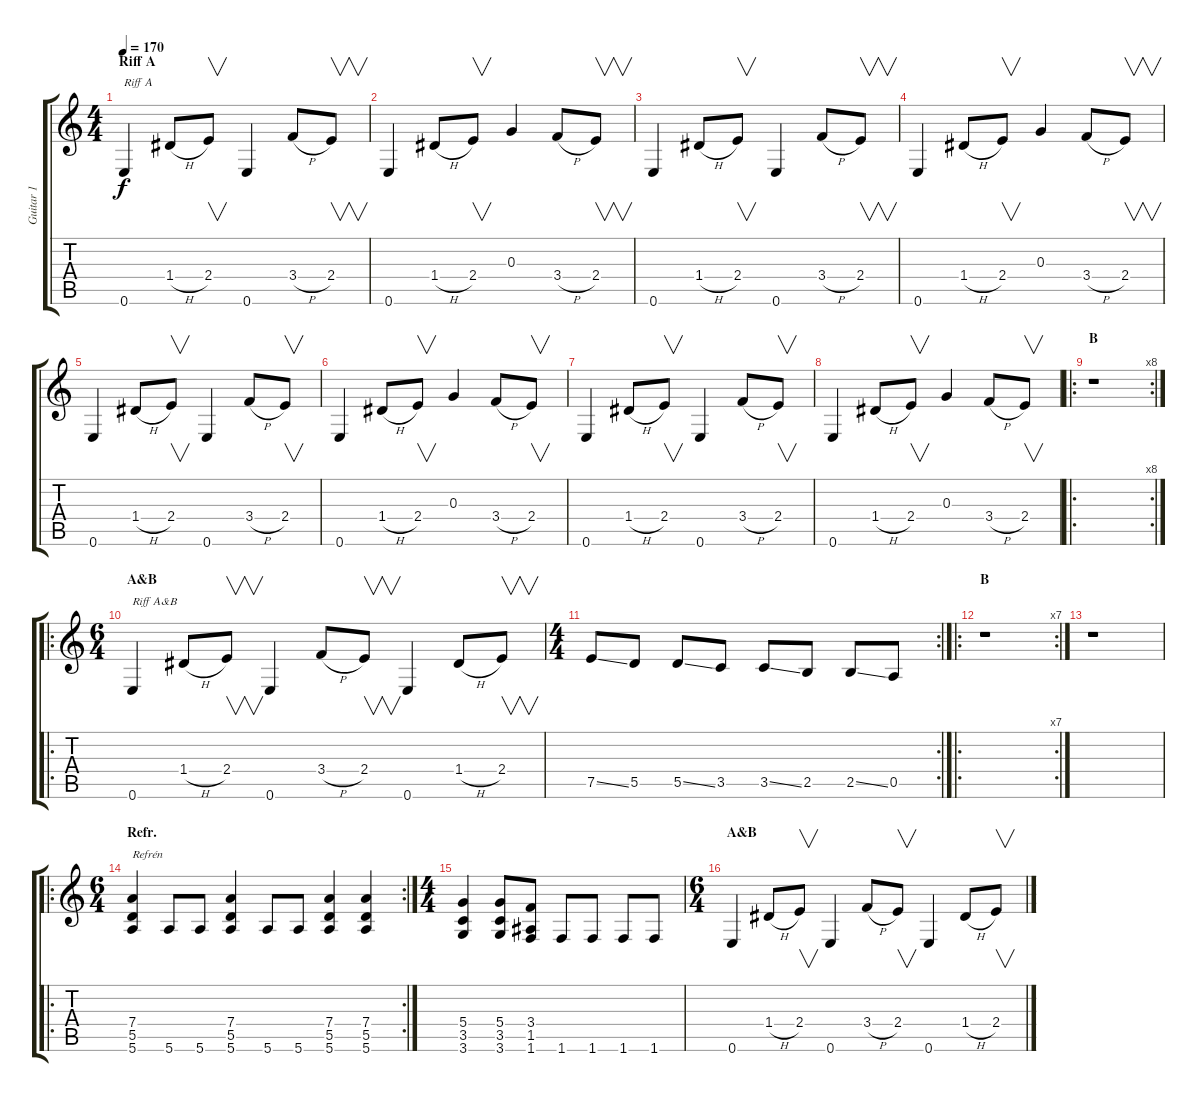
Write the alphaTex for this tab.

\track ("Guitar 1" "Guitar 1") {instrument overdrivenguitar}
\staff {score tabs}
\tuning (E4 B3 G3 D3 A2 E2) {hide}
\ts (4 4)
\section ("" "Riff A")
\tempo 170
\clef g2
\ks c
0.6.4{txt "Riff A" dy f instrument overdrivenguitar} 1.4{h}.8 2.4.8{v} 0.6.4 3.4{h}.8 2.4.8{v} |
0.6.4 1.4{h}.8 2.4.8{v} 0.3.4 3.4{h}.8 2.4.8{v} |
0.6.4 1.4{h}.8 2.4.8{v} 0.6.4 3.4{h}.8 2.4.8{v} |
0.6.4 1.4{h}.8 2.4.8{v} 0.3.4 3.4{h}.8 2.4.8{v} |
0.6.4 1.4{h}.8 2.4.8{v} 0.6.4 3.4{h}.8 2.4.8{v} |
0.6.4 1.4{h}.8 2.4.8{v} 0.3.4 3.4{h}.8 2.4.8{v} |
0.6.4 1.4{h}.8 2.4.8{v} 0.6.4 3.4{h}.8 2.4.8{v} |
0.6.4 1.4{h}.8 2.4.8{v} 0.3.4 3.4{h}.8 2.4.8{v} |
\ro
\rc 8
\section ("" "B")
r.1 |
\ro
\ts (6 4)
\section ("" "A&B")
0.6.4{txt "Riff A&B"} 1.4{h}.8 2.4.8{v} 0.6.4 3.4{h}.8 2.4.8{v} 0.6.4 1.4{h}.8 2.4.8{v} |
\rc 2
\ts (4 4)
7.5{ss}.8 5.5.8 5.5{ss}.8 3.5.8 3.5{ss}.8 2.5.8 2.5{ss}.8 0.5.8 |
\ro
\rc 7
\section ("" "B")
r.1 |
r.1 |
\ro
\rc 2
\ts (6 4)
\section ("" "Refr.")
(7.4 5.5 5.6).4{txt "Refrén"} 5.6.8 5.6.8 (7.4 5.5 5.6).4 5.6.8 5.6.8 (7.4 5.5 5.6).4 (7.4 5.5 5.6).4 |
\ts (4 4)
(5.4 3.5 3.6).4 (5.4 3.5 3.6).8 (3.4 1.5 1.6).8 1.6.8 1.6.8 1.6.8 1.6.8 |
\ts (6 4)
\section ("" "A&B")
0.6.4 1.4{h}.8 2.4.8{v} 0.6.4 3.4{h}.8 2.4.8{v} 0.6.4 1.4{h}.8 2.4.8{v}
